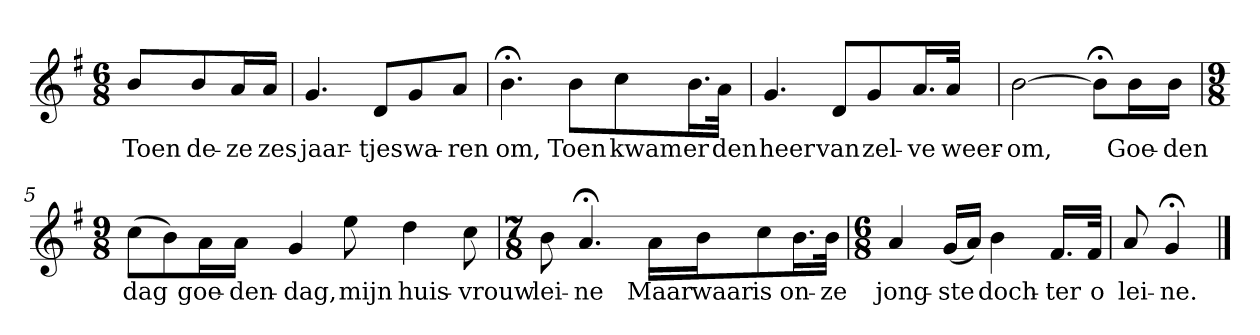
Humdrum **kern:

**kern	**text
*part1	*part1
*staff1	*staff1
*k[f#]	*
*G:	*
*M6/8	*
*MM120	*
=	=
8bL	Toen
8b	de-
16aL	-ze
16aJJ	zes
=1	=1
4.g	jaar-
8dL	-tjes
8g	wa-
8aJ	-ren
=2	=2
4.b;<	om,
8bL	Toen
8cc	kwam
16.bL	er
32aJJk	den
=3	=3
4.g	heer
8dL	van
8g	zel-
16.aL	-ve
32aJJk	weer-
=4	=4
[2b	-om,
8b;<L]	.
16bL	Goe-
16bJJ	-den
=5	=5
*M9/8	*
(8ccL	dag
8b)	.
16aL	goe-
16aJJ	-den-
4g	-dag,
8ee	mijn
4dd	huis-
8cc	-vrouw
=6	=6
*M7/8	*
8b	lei-
4.a;<	-ne
16aLL	Maar
16bJ	waar
8cc	is
16.bL	on-
32bJJk	-ze
=7	=7
*M6/8	*
4a	jong-
(16gLL	-ste
16aJJ)	.
4b	doch-
16.f#LL	-ter
32f#JJk	o
=8	=8
8a	lei-
4g;<	-ne.
==	==
*-	*-
